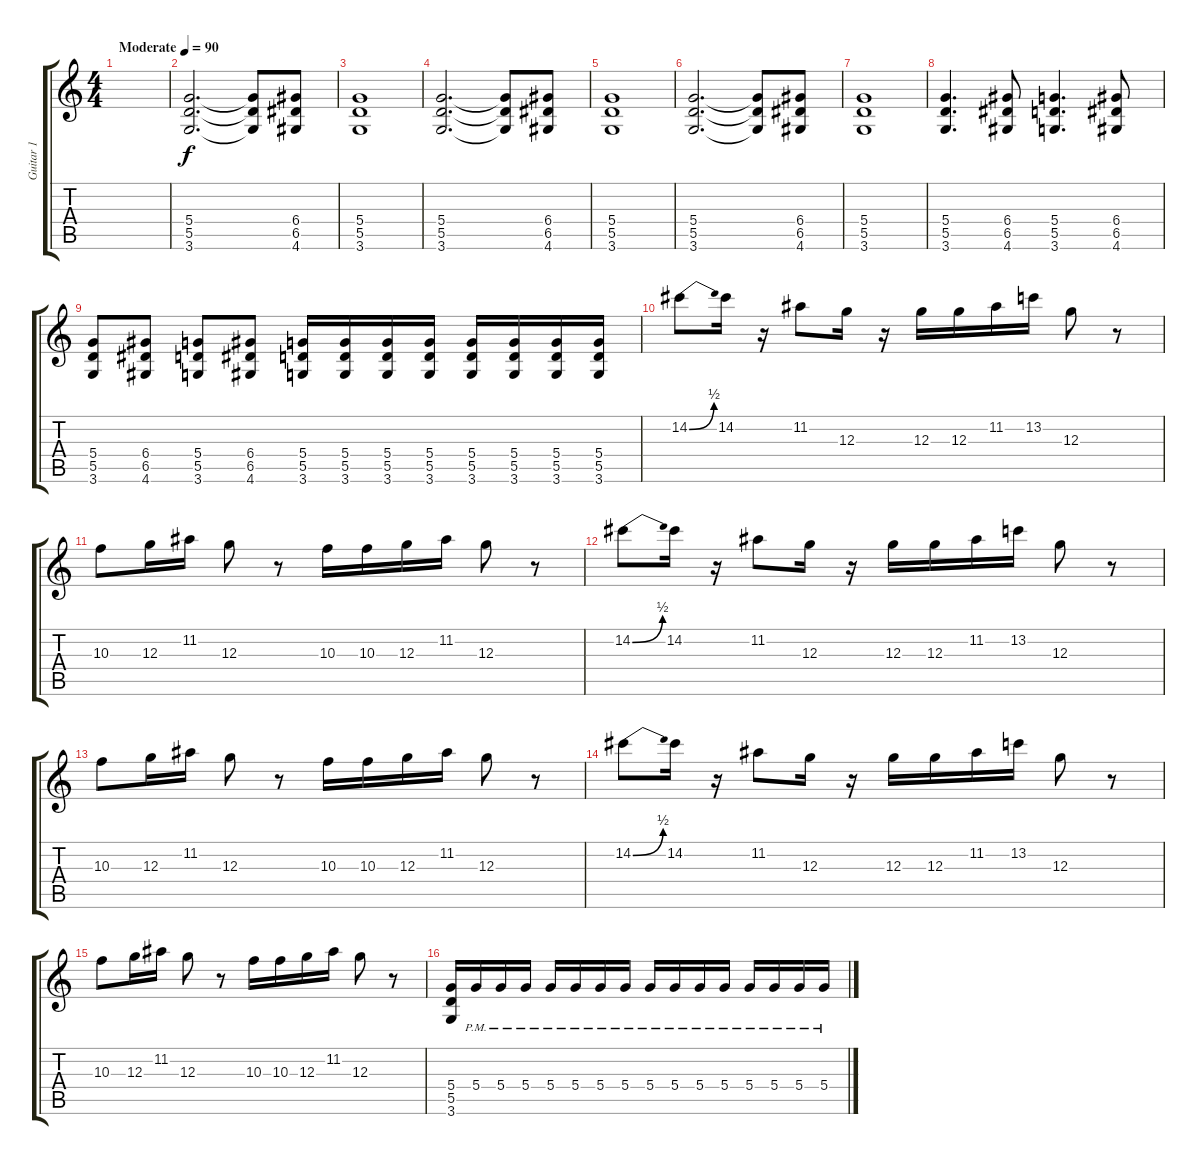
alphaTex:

\track ("Guitar 1" "Guitar 1") {instrument overdrivenguitar}
\staff {score tabs}
\tuning (E4 B3 G3 D3 A2 E2) {hide}
\ts (4 4)
\tempo (90 "Moderate")
\clef g2
\ks c
|
(5.4 5.5 3.6).2{d} (5.4{t} 5.5{t} 3.6{t}).8 (6.4 6.5 4.6).8 |
(5.4 5.5 3.6).1 |
(5.4 5.5 3.6).2{d} (5.4{t} 5.5{t} 3.6{t}).8 (6.4 6.5 4.6).8 |
(5.4 5.5 3.6).1 |
(5.4 5.5 3.6).2{d} (5.4{t} 5.5{t} 3.6{t}).8 (6.4 6.5 4.6).8 |
(5.4 5.5 3.6).1 |
(5.4 5.5 3.6).4{d} (6.4 6.5 4.6).8 (5.4 5.5 3.6).4{d} (6.4 6.5 4.6).8 |
(5.4 5.5 3.6).8 (6.4 6.5 4.6).8 (5.4 5.5 3.6).8 (6.4 6.5 4.6).8 (5.4 5.5 3.6).16 (5.4 5.5 3.6).16 (5.4 5.5 3.6).16 (5.4 5.5 3.6).16 (5.4 5.5 3.6).16 (5.4 5.5 3.6).16 (5.4 5.5 3.6).16 (5.4 5.5 3.6).16 |
14.2{be (bend 0 0 60 2)}.8 14.2.16 r.16 11.2.8 12.3.16 r.16 12.3.16 12.3.16 11.2.16 13.2.16 12.3.8 r.8 |
10.3.8 12.3.16 11.2.16 12.3.8 r.8 10.3.16 10.3.16 12.3.16 11.2.16 12.3.8 r.8 |
14.2{be (bend 0 0 60 2)}.8 14.2.16 r.16 11.2.8 12.3.16 r.16 12.3.16 12.3.16 11.2.16 13.2.16 12.3.8 r.8 |
10.3.8 12.3.16 11.2.16 12.3.8 r.8 10.3.16 10.3.16 12.3.16 11.2.16 12.3.8 r.8 |
14.2{be (bend 0 0 60 2)}.8 14.2.16 r.16 11.2.8 12.3.16 r.16 12.3.16 12.3.16 11.2.16 13.2.16 12.3.8 r.8 |
10.3.8 12.3.16 11.2.16 12.3.8 r.8 10.3.16 10.3.16 12.3.16 11.2.16 12.3.8 r.8 |
(5.4 5.5 3.6).16 5.4{pm}.16 5.4{pm}.16 5.4{pm}.16 5.4{pm}.16 5.4{pm}.16 5.4{pm}.16 5.4{pm}.16 5.4{pm}.16 5.4{pm}.16 5.4{pm}.16 5.4{pm}.16 5.4{pm}.16 5.4{pm}.16 5.4{pm}.16 5.4{pm}.16
